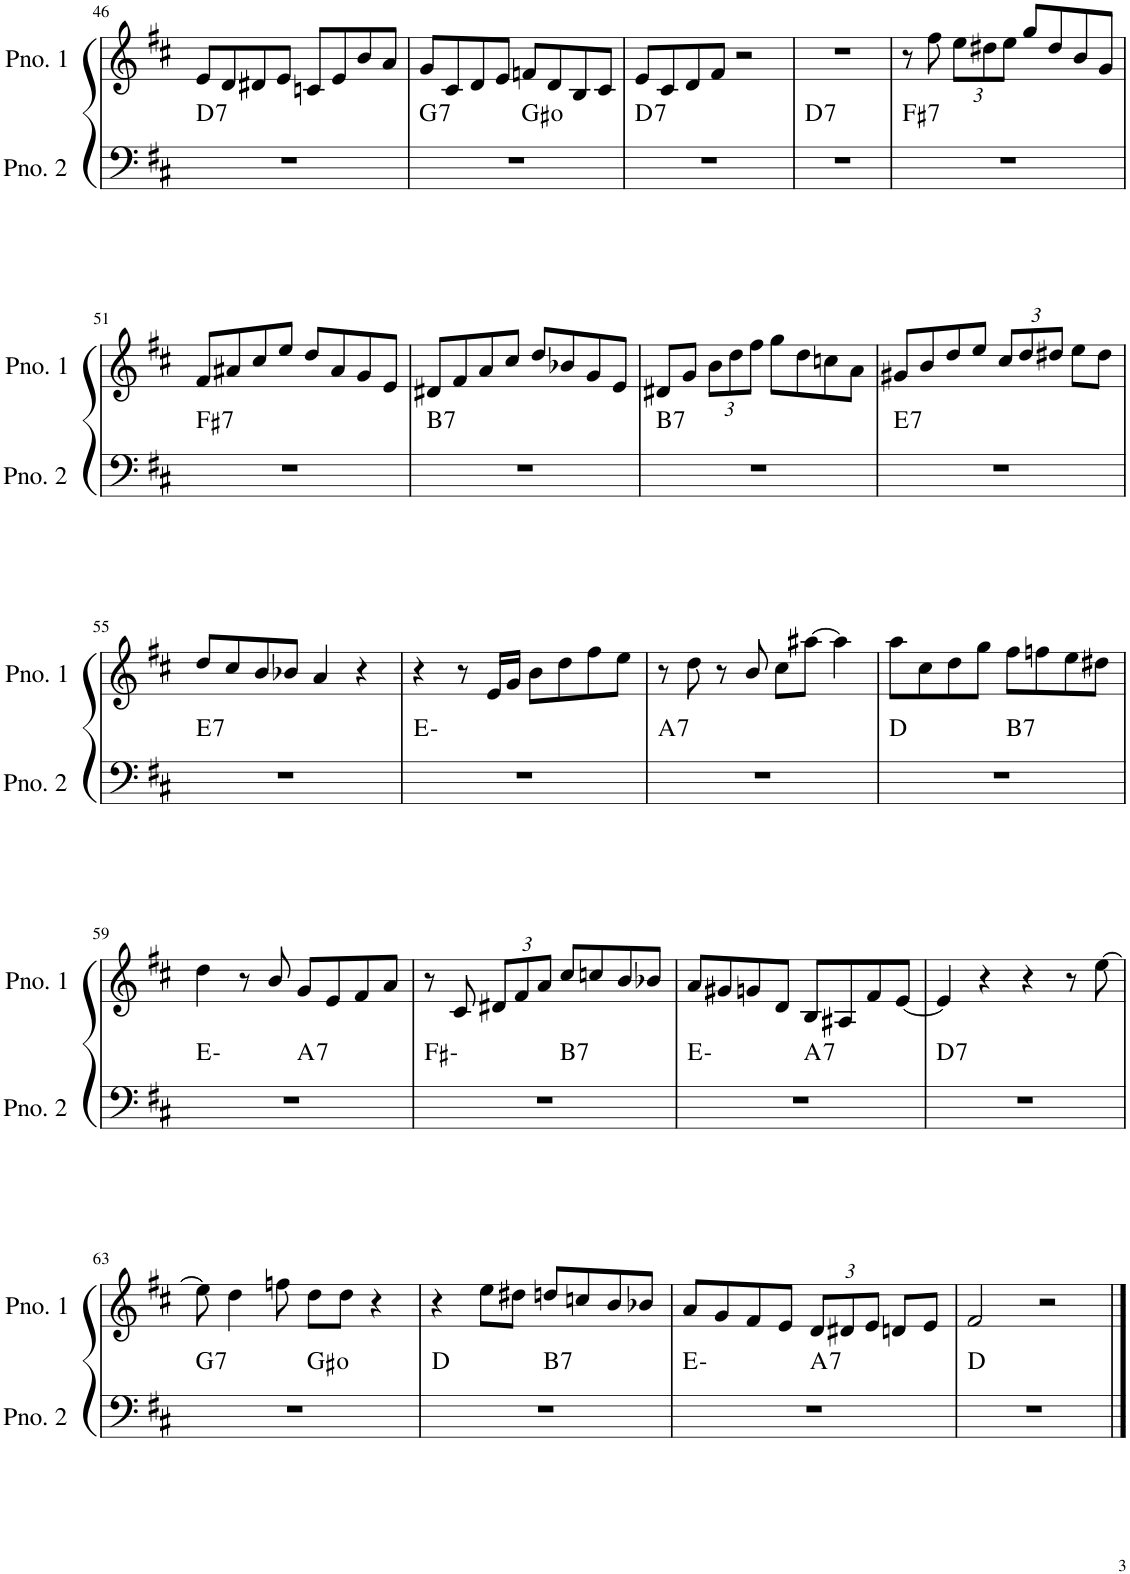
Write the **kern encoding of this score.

**kern	**harte	**kern
*part2	*part2	*part1
*staff2	*	*staff1
*I"ピアノ 2	*	*I"ピアノ 1
!!LO:PB:g=z
*clefF4	*	*clefG2
*k[f#c#]	*	*k[f#c#]
*M4/4	*	*M4/4
=46	=46	=46
!	!LO:H:kt=7	!
1r	D:7	8e/L
.	.	8d/
.	.	8d#X/
.	.	8e/J
.	.	8cn/L
.	.	8e/
.	.	8b/
.	.	8a/J
=47	=47	=47
!	!LO:H:kt=7	!
*^	*	*
1r	2ryy	G:7	8g/L
.	.	.	8c#/
.	.	.	8d/
.	.	.	8e/J
.	2ryy	G#:dim	8fn/L
.	.	.	8d/
.	.	.	8B/
.	.	.	8c#/J
=48	=48	=48	=48
!	!	!LO:H:kt=7	!
*v	*v	*	*
1r	D:7	8e/L
.	.	8c#/
.	.	8d/
.	.	8f#/J
.	.	2r
=49	=49	=49
!	!LO:H:kt=7	!
1r	D:7	1r
=50	=50	=50
!	!LO:H:kt=7	!
1r	F#:7	8r
.	.	8ff#\
*	*	*Xbrackettup
.	.	12ee\L
.	.	12dd#X\
.	.	12ee\J
.	.	8gg/L
.	.	8dd#/
.	.	8b/
.	.	8g/J
!!LO:LB:g=z
=51	=51	=51
!	!LO:H:kt=7	!
1r	F#:7	8f#/L
.	.	8a#X/
.	.	8cc#/
.	.	8ee/J
.	.	8dd/L
.	.	8a#/
.	.	8g/
.	.	8e/J
=52	=52	=52
!	!LO:H:kt=7	!
1r	B:7	8d#X/L
.	.	8f#/
.	.	8a/
.	.	8cc#/J
.	.	8dd/L
.	.	8b-X/
.	.	8g/
.	.	8e/J
=53	=53	=53
!	!LO:H:kt=7	!
1r	B:7	8d#X/L
.	.	8g/J
.	.	12b\L
.	.	12dd\
.	.	12ff#\J
.	.	8gg\L
.	.	8dd\
.	.	8ccn\
.	.	8a\J
=54	=54	=54
!	!LO:H:kt=7	!
1r	E:7	8g#X/L
.	.	8b/
.	.	8dd/
.	.	8ee/J
.	.	12cc#/L
.	.	12dd/
.	.	12dd#X/J
.	.	8ee\L
.	.	8dd#\J
!!LO:LB:g=z
=55	=55	=55
!	!LO:H:kt=7	!
1r	E:7	8dd/L
.	.	8cc#/
.	.	8b/
.	.	8b-X/J
.	.	4a/
.	.	4r
=56	=56	=56
1r	E:min	4r
.	.	8r
.	.	16e/LL
.	.	16g/JJ
.	.	8b\L
.	.	8dd\
.	.	8ff#\
.	.	8ee\J
=57	=57	=57
!	!LO:H:kt=7	!
1r	A:7	8r
.	.	8dd\
.	.	8r
.	.	8b/
.	.	8cc#\L
.	.	[8aa#X\J
.	.	4aa#\]
=58	=58	=58
*^	*	*
1r	2ryy	D:maj	8aa\L
.	.	.	8cc#\
.	.	.	8dd\
.	.	.	8gg\J
!	!	!LO:H:kt=7	!
.	2ryy	B:7	8ff#\L
.	.	.	8ffn\
.	.	.	8ee\
.	.	.	8dd#X\J
!!LO:LB:g=z
=59	=59	=59	=59
1r	2ryy	E:min	4dd\
.	.	.	8r
.	.	.	8b/
!	!	!LO:H:kt=7	!
.	2ryy	A:7	8g/L
.	.	.	8e/
.	.	.	8f#/
.	.	.	8a/J
=60	=60	=60	=60
1r	2ryy	F#:min	8r
.	.	.	8c#/
.	.	.	12d#X/L
.	.	.	12f#/
.	.	.	12a/J
!	!	!LO:H:kt=7	!
.	2ryy	B:7	8cc#/L
.	.	.	8ccn/
.	.	.	8b/
.	.	.	8b-X/J
=61	=61	=61	=61
1r	2ryy	E:min	8a/L
.	.	.	8g#X/
.	.	.	8gn/
.	.	.	8d/J
!	!	!LO:H:kt=7	!
.	2ryy	A:7	8B/L
.	.	.	8A#X/
.	.	.	8f#/
.	.	.	[8e/J
=62	=62	=62	=62
!	!	!LO:H:kt=7	!
*v	*v	*	*
1r	D:7	4e/]
.	.	4r
.	.	4r
.	.	8r
.	.	[8ee\
!!LO:LB:g=z
=63	=63	=63
!	!LO:H:kt=7	!
*^	*	*
1r	2ryy	G:7	8ee\]
.	.	.	4dd\
.	.	.	8ffn\
.	2ryy	G#:dim	8dd\L
.	.	.	8dd\J
.	.	.	4r
=64	=64	=64	=64
1r	2ryy	D:maj	4r
.	.	.	8ee\L
.	.	.	8dd#X\J
!	!	!LO:H:kt=7	!
.	2ryy	B:7	8ddn/L
.	.	.	8ccn/
.	.	.	8b/
.	.	.	8b-X/J
=65	=65	=65	=65
1r	2ryy	E:min	8a/L
.	.	.	8g/
.	.	.	8f#/
.	.	.	8e/J
!	!	!LO:H:kt=7	!
.	2ryy	A:7	12d/L
.	.	.	12d#X/
.	.	.	12e/J
.	.	.	8dn/L
.	.	.	8e/J
*v	*v	*	*
=66	=66	=66
1r	D:maj	2f#/
.	.	2r
==	==	==
*-	*-	*-
